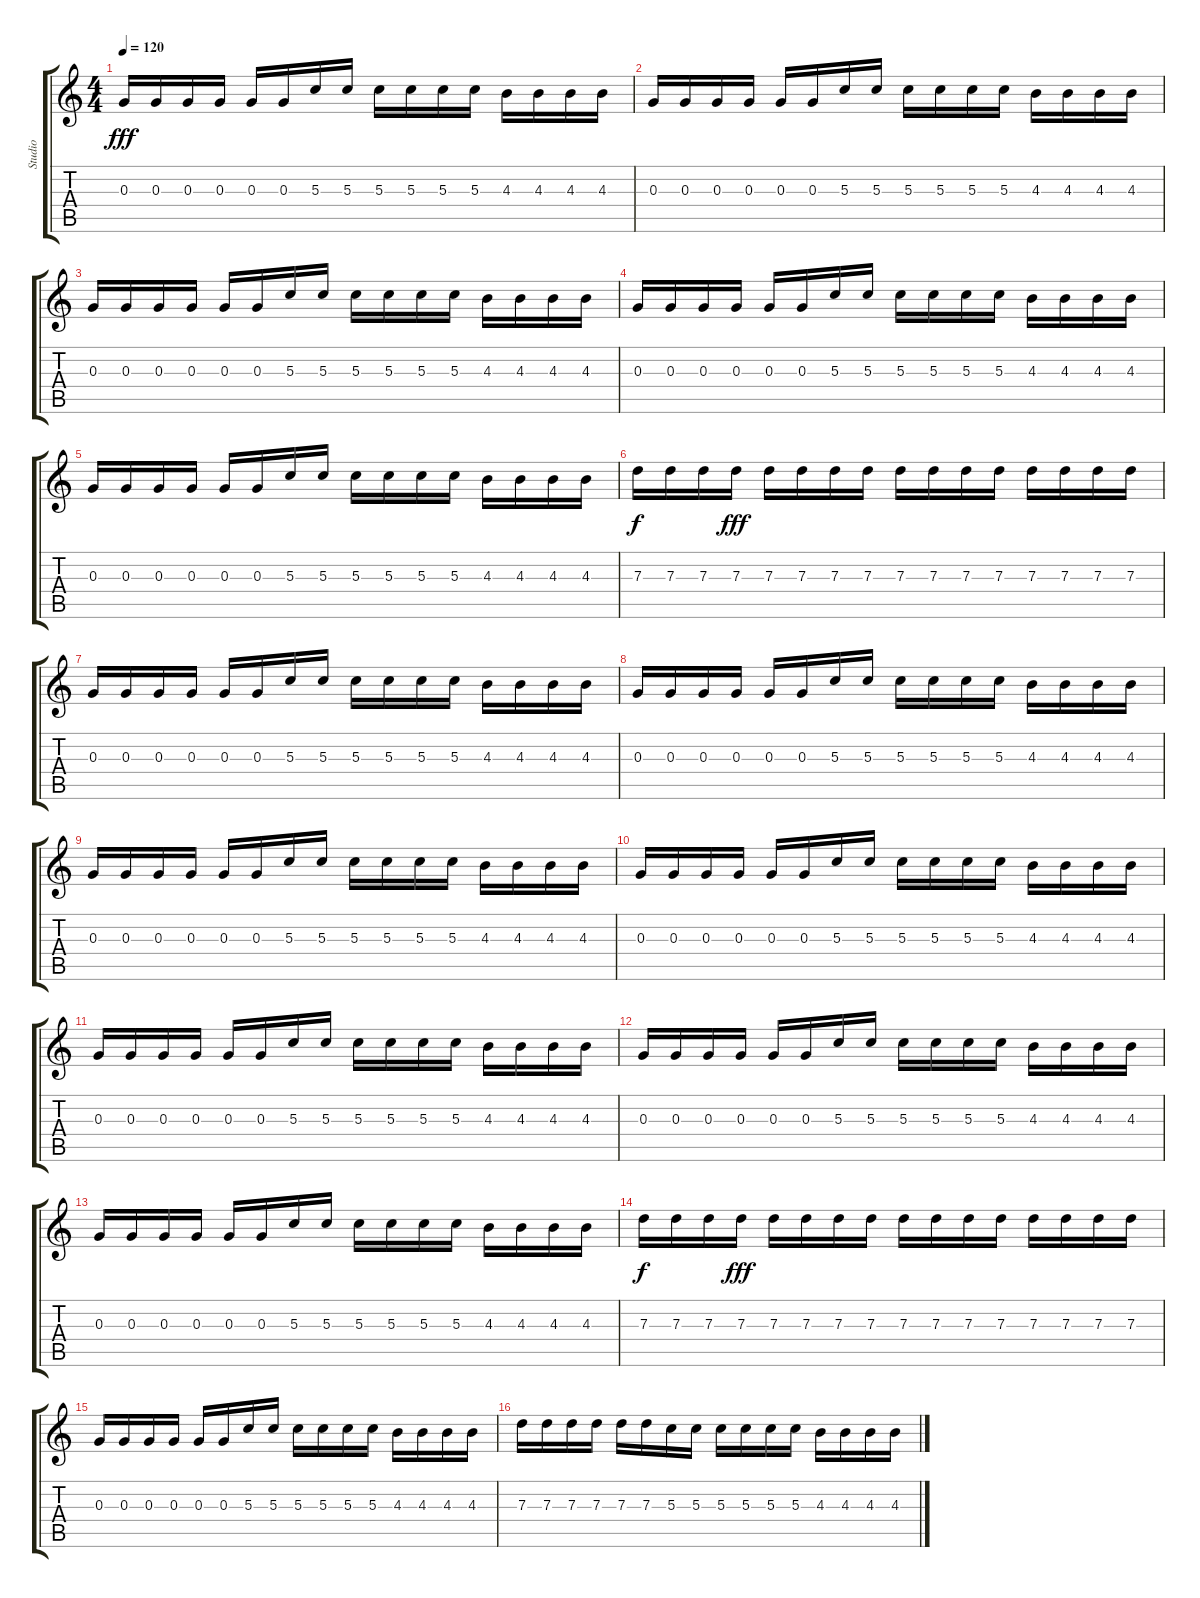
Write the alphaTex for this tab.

\track ("Studio" "Studio") {instrument overdrivenguitar}
\staff {score tabs}
\tuning (E4 B3 G3 D3 A2 D2) {hide}
\ts (4 4)
\tempo 120
\clef g2
\ks c
0.3.16{dy fff} 0.3.16 0.3.16 0.3.16 0.3.16 0.3.16 5.3.16 5.3.16 5.3.16 5.3.16 5.3.16 5.3.16 4.3.16 4.3.16 4.3.16 4.3.16 |
0.3.16 0.3.16 0.3.16 0.3.16 0.3.16 0.3.16 5.3.16 5.3.16 5.3.16 5.3.16 5.3.16 5.3.16 4.3.16 4.3.16 4.3.16 4.3.16 |
0.3.16 0.3.16 0.3.16 0.3.16 0.3.16 0.3.16 5.3.16 5.3.16 5.3.16 5.3.16 5.3.16 5.3.16 4.3.16 4.3.16 4.3.16 4.3.16 |
0.3.16 0.3.16 0.3.16 0.3.16 0.3.16 0.3.16 5.3.16 5.3.16 5.3.16 5.3.16 5.3.16 5.3.16 4.3.16 4.3.16 4.3.16 4.3.16 |
0.3.16 0.3.16 0.3.16 0.3.16 0.3.16 0.3.16 5.3.16 5.3.16 5.3.16 5.3.16 5.3.16 5.3.16 4.3.16 4.3.16 4.3.16 4.3.16 |
7.3.16{dy f} 7.3.16 7.3.16 7.3.16{dy fff} 7.3.16 7.3.16 7.3.16 7.3.16 7.3.16 7.3.16 7.3.16 7.3.16 7.3.16 7.3.16 7.3.16 7.3.16 |
0.3.16 0.3.16 0.3.16 0.3.16 0.3.16 0.3.16 5.3.16 5.3.16 5.3.16 5.3.16 5.3.16 5.3.16 4.3.16 4.3.16 4.3.16 4.3.16 |
0.3.16 0.3.16 0.3.16 0.3.16 0.3.16 0.3.16 5.3.16 5.3.16 5.3.16 5.3.16 5.3.16 5.3.16 4.3.16 4.3.16 4.3.16 4.3.16 |
0.3.16 0.3.16 0.3.16 0.3.16 0.3.16 0.3.16 5.3.16 5.3.16 5.3.16 5.3.16 5.3.16 5.3.16 4.3.16 4.3.16 4.3.16 4.3.16 |
0.3.16 0.3.16 0.3.16 0.3.16 0.3.16 0.3.16 5.3.16 5.3.16 5.3.16 5.3.16 5.3.16 5.3.16 4.3.16 4.3.16 4.3.16 4.3.16 |
0.3.16 0.3.16 0.3.16 0.3.16 0.3.16 0.3.16 5.3.16 5.3.16 5.3.16 5.3.16 5.3.16 5.3.16 4.3.16 4.3.16 4.3.16 4.3.16 |
0.3.16 0.3.16 0.3.16 0.3.16 0.3.16 0.3.16 5.3.16 5.3.16 5.3.16 5.3.16 5.3.16 5.3.16 4.3.16 4.3.16 4.3.16 4.3.16 |
0.3.16 0.3.16 0.3.16 0.3.16 0.3.16 0.3.16 5.3.16 5.3.16 5.3.16 5.3.16 5.3.16 5.3.16 4.3.16 4.3.16 4.3.16 4.3.16 |
7.3.16{dy f} 7.3.16 7.3.16 7.3.16{dy fff} 7.3.16 7.3.16 7.3.16 7.3.16 7.3.16 7.3.16 7.3.16 7.3.16 7.3.16 7.3.16 7.3.16 7.3.16 |
0.3.16 0.3.16 0.3.16 0.3.16 0.3.16 0.3.16 5.3.16 5.3.16 5.3.16 5.3.16 5.3.16 5.3.16 4.3.16 4.3.16 4.3.16 4.3.16 |
7.3.16 7.3.16 7.3.16 7.3.16 7.3.16 7.3.16 5.3.16 5.3.16 5.3.16 5.3.16 5.3.16 5.3.16 4.3.16 4.3.16 4.3.16 4.3.16
